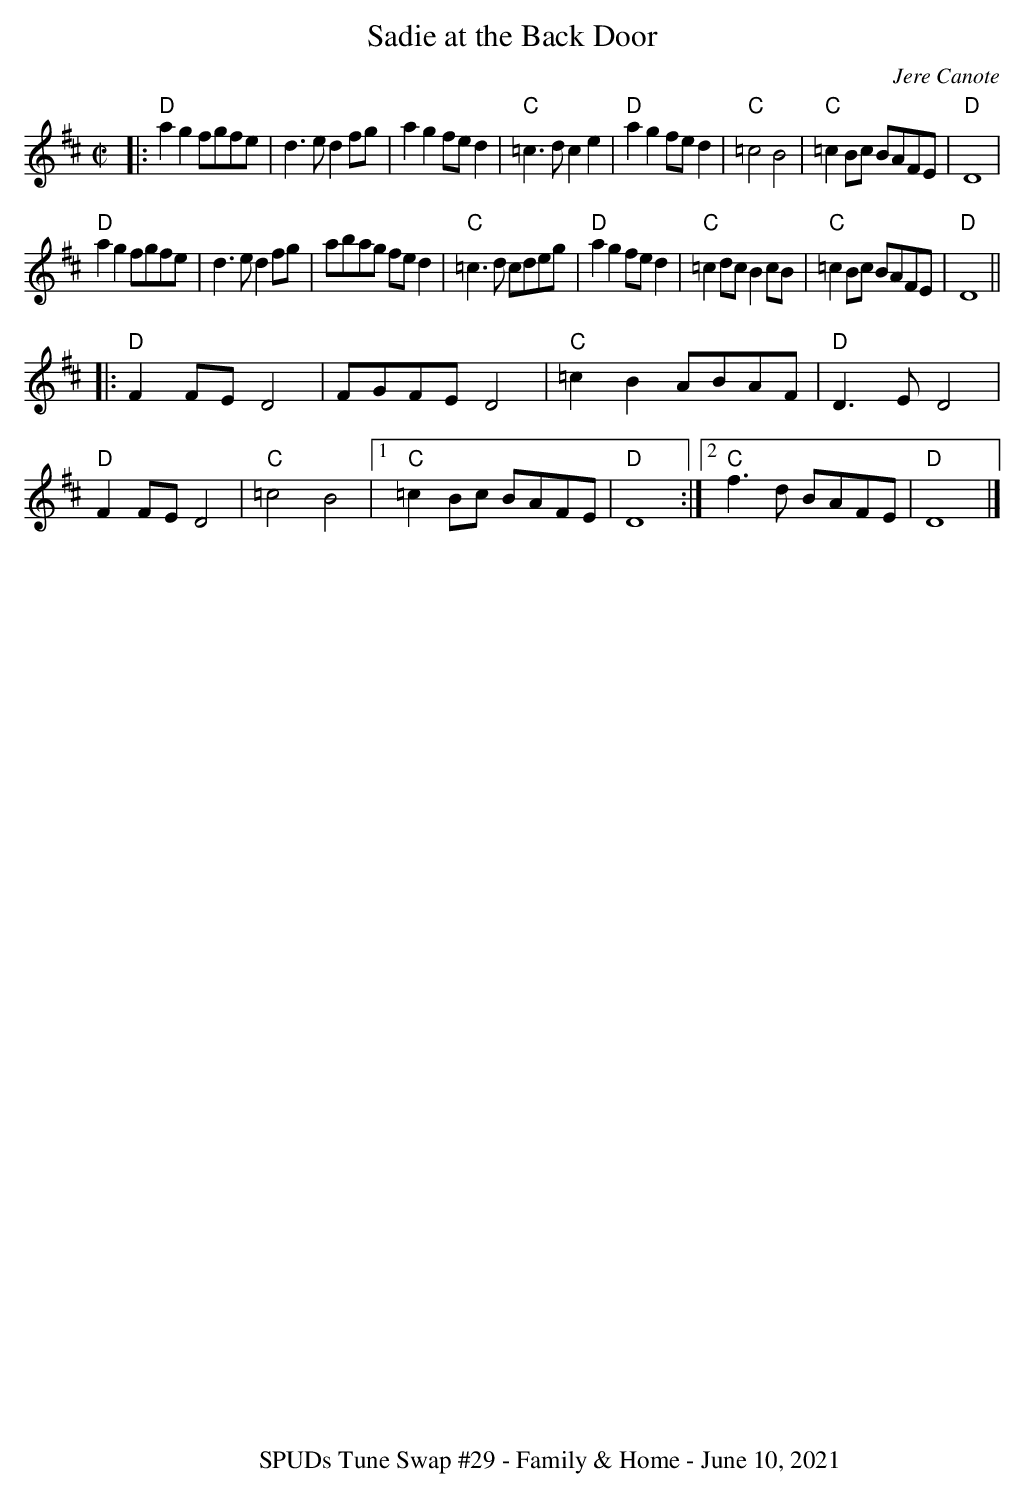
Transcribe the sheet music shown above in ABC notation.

X:1
T: Sadie at the Back Door
C: Jere Canote
M: C|
L: 1/8
K: D
|: "D"a2g2 fgfe |d3e d2fg | a2g2 fed2|"C"=c3d c2e2 |\
"D"a2g2 fed2 |"C"=c4B4 | "C"=c2Bc BAFE| "D"D8 |
"D"a2g2 fgfe |d3e d2fg | abag fe d2|"C"=c3d cdeg |\
"D"a2g2 fed2 |"C"=c2dc B2cB | "C"=c2Bc BAFE| "D"D8 ||
|: "D"F2FE D4 |FGFE D4 | "C"=c2B2 ABAF |"D"D3E D4 |\
 "D"F2FE D4 |"C"=c4B4 |1 "C"=c2Bc BAFE| "D"D8:|2 "C" f3d BAFE|"D"D8 |]
